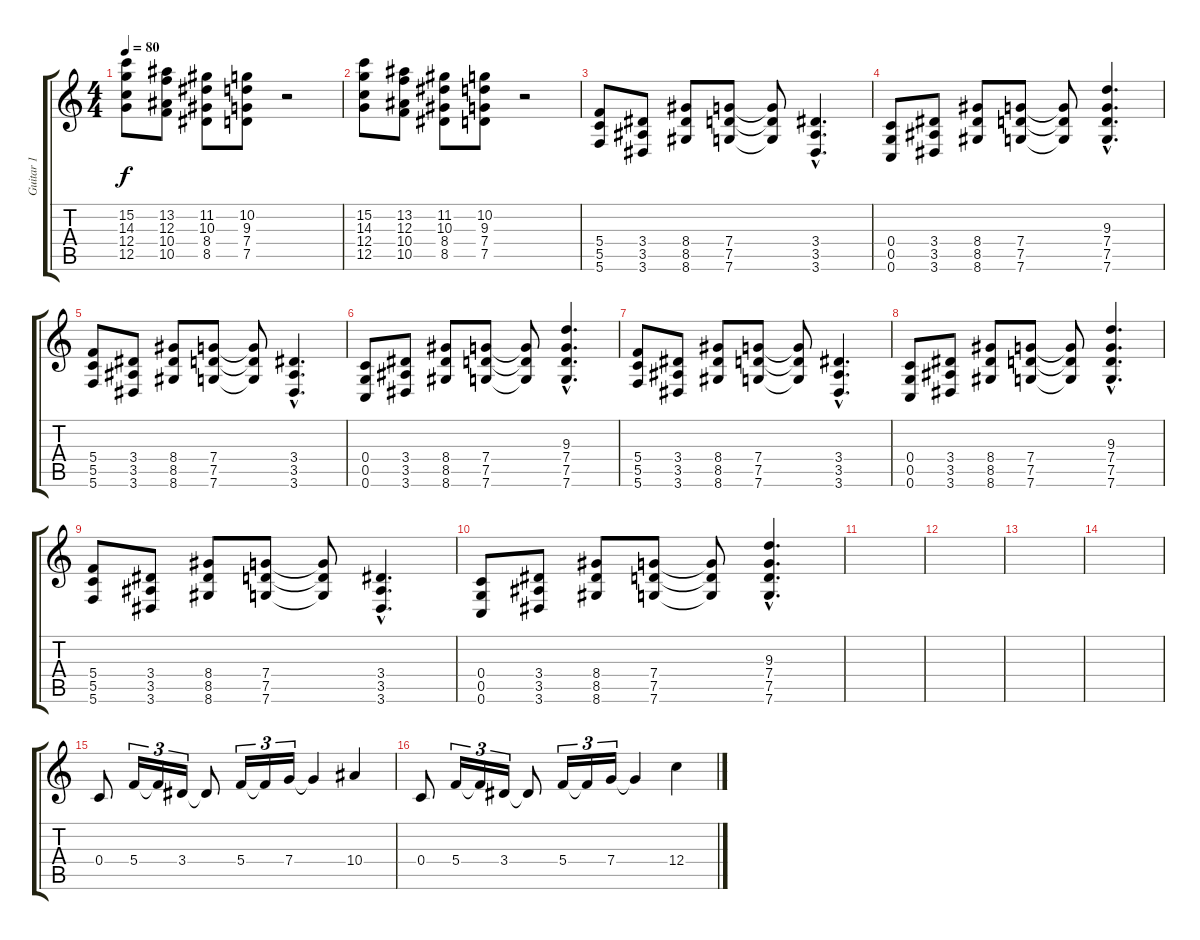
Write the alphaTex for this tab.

\track ("Guitar 1" "Guitar 1") {instrument electricguitarclean}
\staff {score tabs}
\tuning (D4 A3 F3 C3 G2 C2) {hide}
\ts (4 4)
\tempo 80
\clef g2
\ks c
(15.2 14.3 12.4 12.5).8{dy f volume 13 balance 5 instrument distortionguitar} (13.2 12.3 10.4 10.5).8 (11.2 10.3 8.4 8.5).8 (10.2 9.3 7.4 7.5).8 r.2 |
(15.2 14.3 12.4 12.5).8{volume 13 balance 5 instrument distortionguitar} (13.2 12.3 10.4 10.5).8 (11.2 10.3 8.4 8.5).8 (10.2 9.3 7.4 7.5).8 r.2 |
(5.4 5.5 5.6).8{volume 16 balance 0 instrument distortionguitar} (3.4 3.5 3.6).8 (8.4 8.5 8.6).8 (7.4 7.5 7.6).8 (7.4{t} 7.5{t} 7.6{t}).8 (3.4{hac} 3.5{hac} 3.6{hac}).4{d} |
(0.4 0.5 0.6).8{volume 16 balance 0 instrument distortionguitar} (3.4 3.5 3.6).8 (8.4 8.5 8.6).8 (7.4 7.5 7.6).8 (7.4{t} 7.5{t} 7.6{t}).8 (9.3{hac} 7.4{hac} 7.5{hac} 7.6{hac}).4{d} |
(5.4 5.5 5.6).8{volume 16 balance 0 instrument distortionguitar} (3.4 3.5 3.6).8 (8.4 8.5 8.6).8 (7.4 7.5 7.6).8 (7.4{t} 7.5{t} 7.6{t}).8 (3.4{hac} 3.5{hac} 3.6{hac}).4{d} |
(0.4 0.5 0.6).8{volume 16 balance 0 instrument distortionguitar} (3.4 3.5 3.6).8 (8.4 8.5 8.6).8 (7.4 7.5 7.6).8 (7.4{t} 7.5{t} 7.6{t}).8 (9.3{hac} 7.4{hac} 7.5{hac} 7.6{hac}).4{d} |
(5.4 5.5 5.6).8{volume 16 balance 0 instrument distortionguitar} (3.4 3.5 3.6).8 (8.4 8.5 8.6).8 (7.4 7.5 7.6).8 (7.4{t} 7.5{t} 7.6{t}).8 (3.4{hac} 3.5{hac} 3.6{hac}).4{d} |
(0.4 0.5 0.6).8{volume 16 balance 0 instrument distortionguitar} (3.4 3.5 3.6).8 (8.4 8.5 8.6).8 (7.4 7.5 7.6).8 (7.4{t} 7.5{t} 7.6{t}).8 (9.3{hac} 7.4{hac} 7.5{hac} 7.6{hac}).4{d} |
(5.4 5.5 5.6).8{volume 16 balance 0 instrument distortionguitar} (3.4 3.5 3.6).8 (8.4 8.5 8.6).8 (7.4 7.5 7.6).8 (7.4{t} 7.5{t} 7.6{t}).8 (3.4{hac} 3.5{hac} 3.6{hac}).4{d} |
(0.4 0.5 0.6).8{volume 16 balance 0 instrument distortionguitar} (3.4 3.5 3.6).8 (8.4 8.5 8.6).8 (7.4 7.5 7.6).8 (7.4{t} 7.5{t} 7.6{t}).8 (9.3{hac} 7.4{hac} 7.5{hac} 7.6{hac}).4{d} |
|
|
|
|
0.4.8{volume 10 balance 8 instrument electricguitarmuted} 5.4.16{tu (3 2)} 5.4{t}.16{tu (3 2)} 3.4.16{tu (3 2)} 3.4{t}.8 5.4.16{tu (3 2)} 5.4{t}.16{tu (3 2)} 7.4.16{tu (3 2)} 7.4{t}.4 10.4.4 |
0.4.8{volume 10 balance 8 instrument electricguitarmuted} 5.4.16{tu (3 2)} 5.4{t}.16{tu (3 2)} 3.4.16{tu (3 2)} 3.4{t}.8 5.4.16{tu (3 2)} 5.4{t}.16{tu (3 2)} 7.4.16{tu (3 2)} 7.4{t}.4 12.4.4
